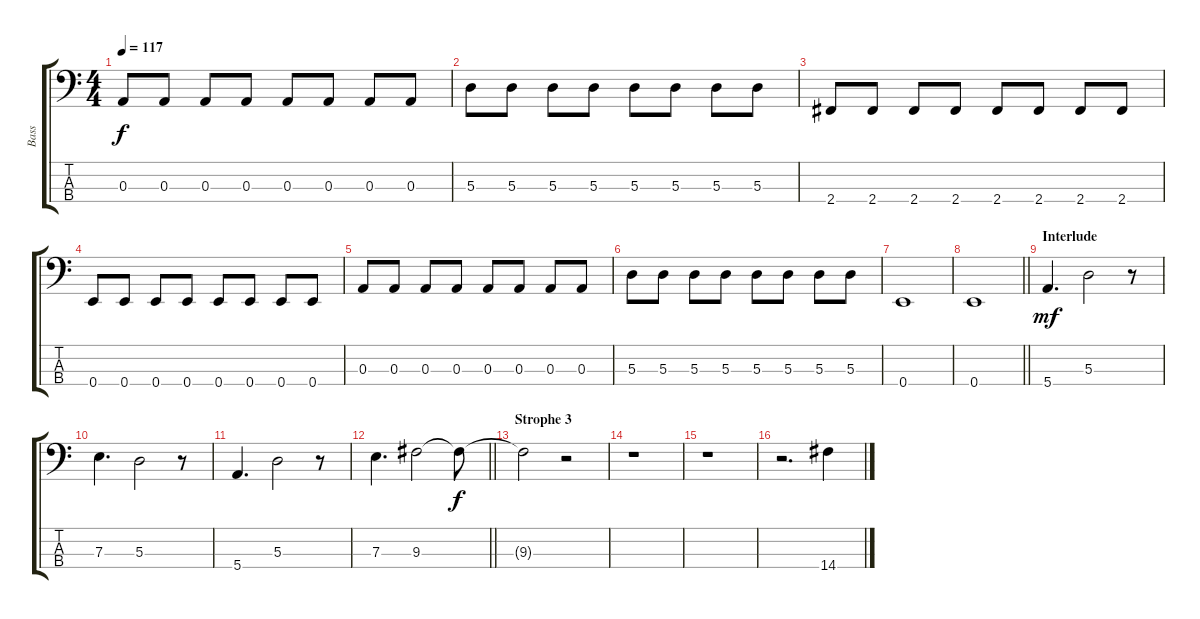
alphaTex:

\track ("Bass" "Bass") {instrument acousticbass}
\staff {score tabs}
\tuning (G2 D2 A1 E1) {hide}
\ts (4 4)
\tempo 117
\clef f4
\ks c
0.3.8{dy f} 0.3.8 0.3.8 0.3.8 0.3.8 0.3.8 0.3.8 0.3.8 |
5.3.8 5.3.8 5.3.8 5.3.8 5.3.8 5.3.8 5.3.8 5.3.8 |
2.4.8 2.4.8 2.4.8 2.4.8 2.4.8 2.4.8 2.4.8 2.4.8 |
0.4.8 0.4.8 0.4.8 0.4.8 0.4.8 0.4.8 0.4.8 0.4.8 |
0.3.8 0.3.8 0.3.8 0.3.8 0.3.8 0.3.8 0.3.8 0.3.8 |
5.3.8 5.3.8 5.3.8 5.3.8 5.3.8 5.3.8 5.3.8 5.3.8 |
0.4.1 |
\barLineRight lightlight
0.4.1 |
\section ("" "Interlude")
5.4.4{d dy mf} 5.3.2 r.8 |
7.3.4{d} 5.3.2 r.8 |
5.4.4{d} 5.3.2 r.8 |
\barLineRight lightlight
7.3.4{d} 9.3.2 9.3{t}.8{dy f} |
\section ("" "Strophe 3")
9.3{t}.2 r.2 |
r.1 |
r.1 |
r.2{d} 14.4{ss}.4
